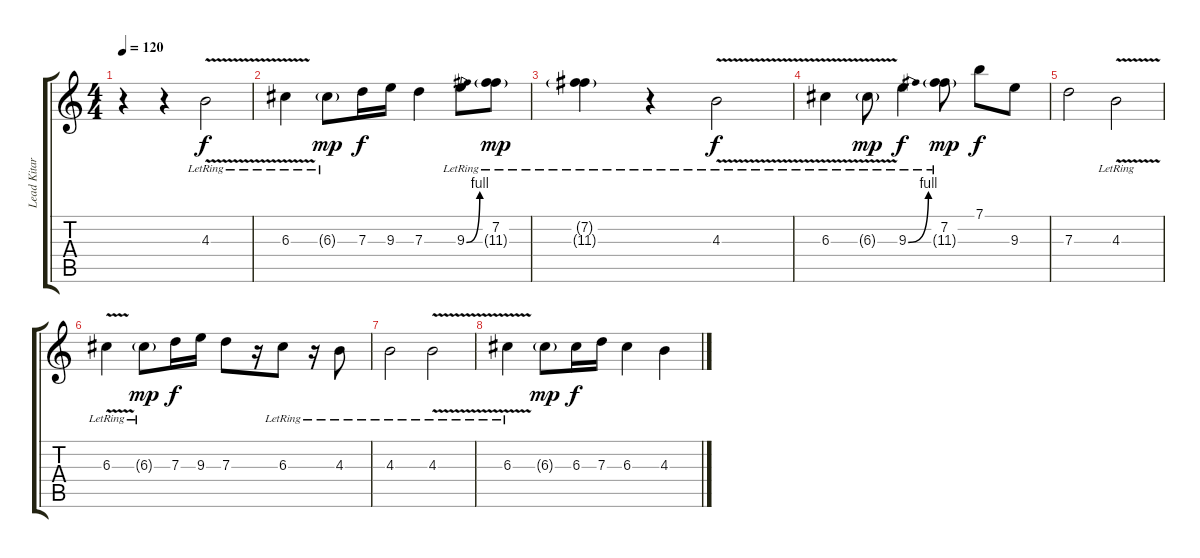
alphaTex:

\track ("Lead Kitara" "Lead Kitar") {instrument overdrivenguitar}
\staff {score tabs}
\tuning (E4 B3 G3 D3 A2 E2) {hide}
\ts (4 4)
\tempo 120
\clef g2
\ks c
r.4{dy mp} r.4 4.3{v lr}.2{dy f} |
6.3{v lr}.4 6.3{g lr}.8{dy mp} 7.3.16{dy f} 9.3.16 7.3.4 9.3{be (bend 0 0 60 4) lr}.8 (7.2{lr} 11.3{g lr}).8{dy mp} |
(7.2{g lr} 11.3{g lr}).4 r.4 4.3{v lr}.2{dy f} |
6.3{v lr}.4 6.3{v g lr}.8{dy mp} 9.3{be (bend 0 0 60 4) lr}.4{dy f} (7.2{lr} 11.3{g lr}).8{dy mp} 7.1.8{dy f} 9.3.8 |
7.3.2 4.3{v lr}.2 |
6.3{v lr}.4 6.3{g lr}.8{dy mp} 7.3.16{dy f} 9.3.16 7.3.8 r.16 6.3{lr}.8 r.16 4.3{lr}.8 |
4.3{lr}.2 4.3{v lr}.2 |
6.3{v lr}.4 6.3{g}.8{dy mp} 6.3.16{dy f} 7.3.16 6.3.4 4.3.4
